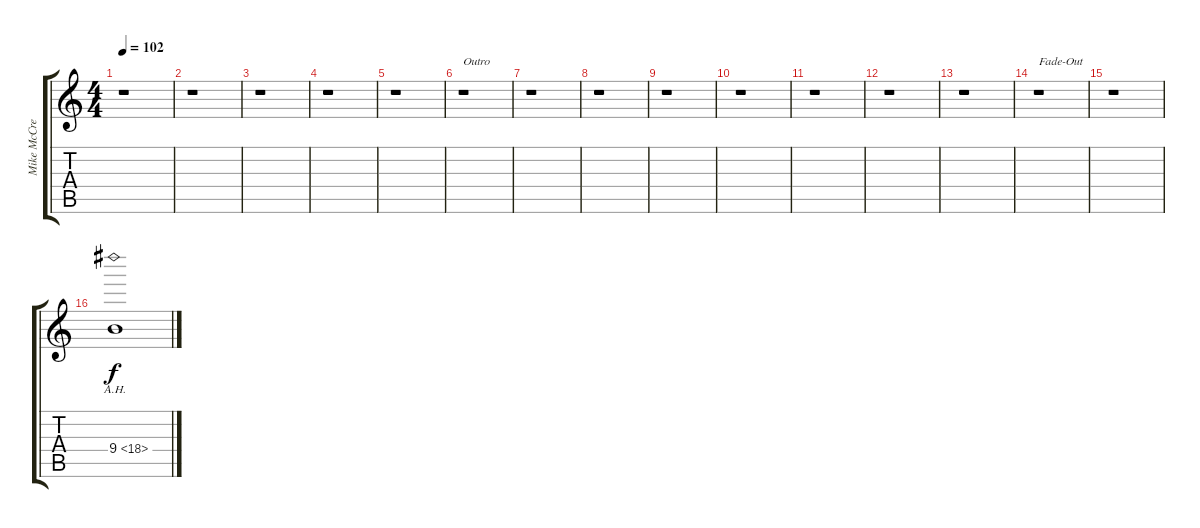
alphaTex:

\track ("Mike McCready(Lead)" "Mike McCre") {instrument distortionguitar}
\staff {score tabs}
\tuning (E4 B3 G3 D3 A2 E2) {hide}
\ts (4 4)
\tempo 102
\clef g2
\ks c
r.1{dy f} |
r.1 |
r.1 |
r.1 |
r.1 |
r.1{txt "Outro"} |
r.1 |
r.1 |
r.1 |
r.1 |
r.1 |
r.1 |
r.1 |
r.1{txt "Fade-Out"} |
r.1 |
9.4{ah 9}.1
